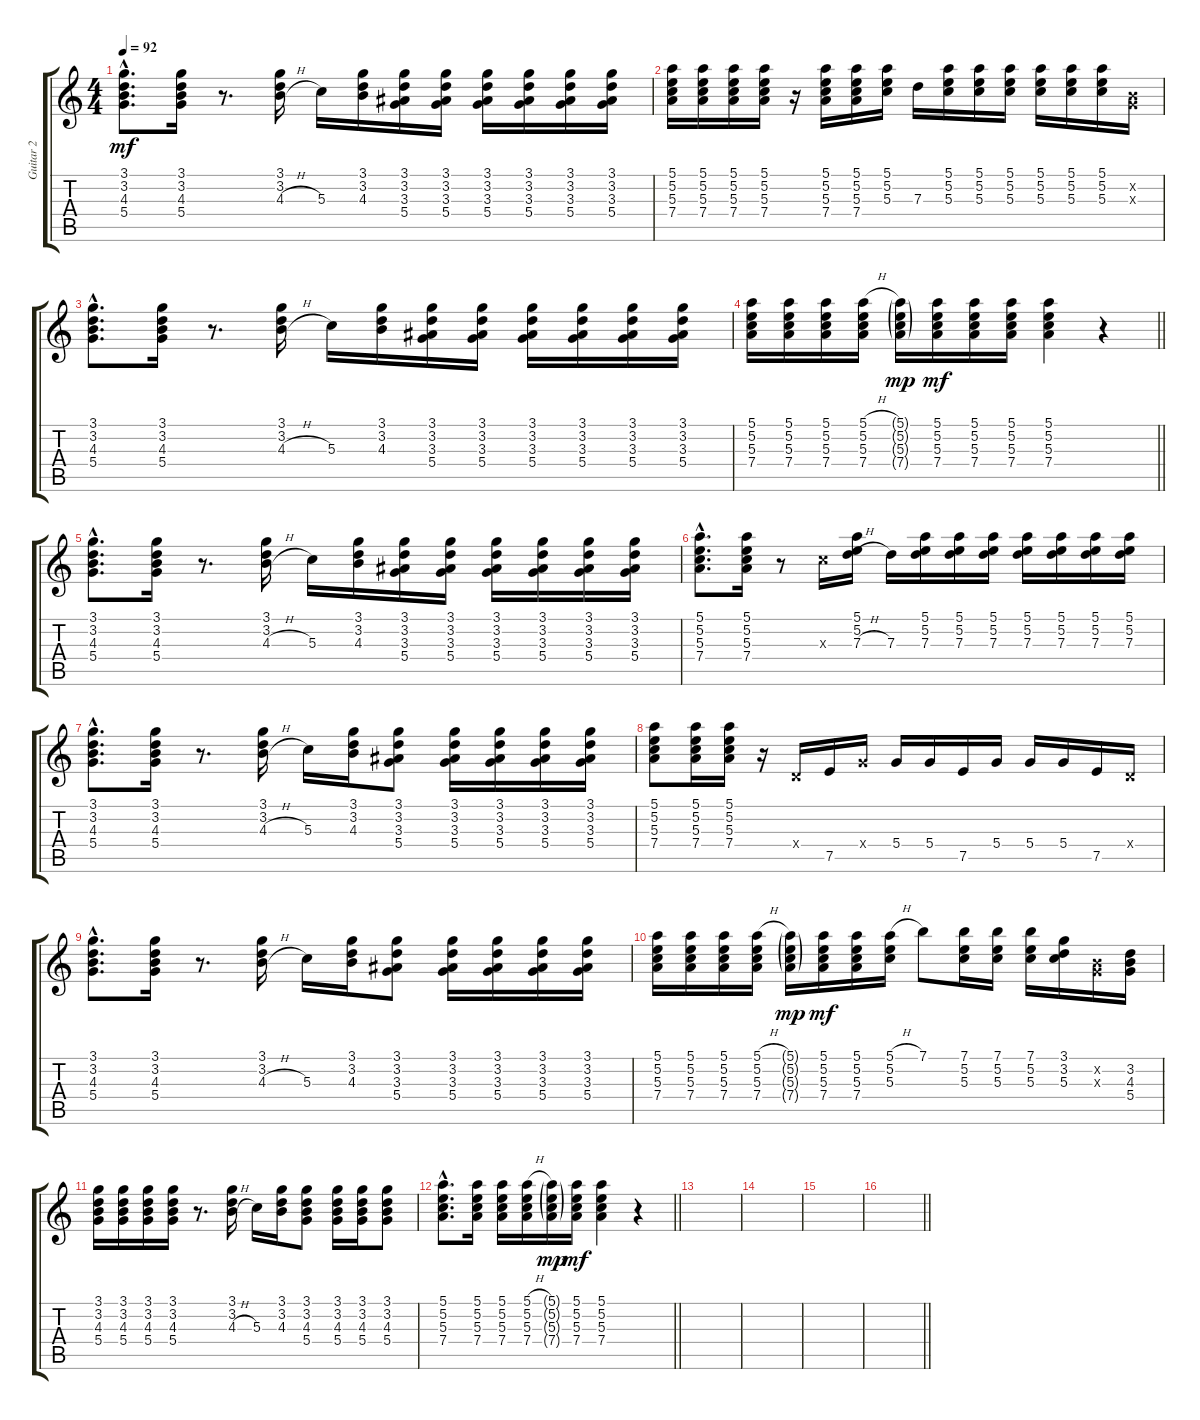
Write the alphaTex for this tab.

\track ("Guitar 2" "Guitar 2") {instrument electricguitarclean}
\staff {score tabs}
\tuning (E4 B3 G3 D3 A2 E2) {hide}
\ts (4 4)
\tempo 92
\clef g2
\ks c
(3.1{hac} 3.2{hac} 4.3{hac} 5.4{hac}).8{d dy mf} (3.1 3.2 4.3 5.4).16 r.8{d} (3.1 3.2 4.3{h}).16 5.3.16 (3.1 3.2 4.3).16 (3.1 3.2 3.3 5.4).16 (3.1 3.2 3.3 5.4).16 (3.1 3.2 3.3 5.4).16 (3.1 3.2 3.3 5.4).16 (3.1 3.2 3.3 5.4).16 (3.1 3.2 3.3 5.4).16 |
(5.1 5.2 5.3 7.4).16 (5.1 5.2 5.3 7.4).16 (5.1 5.2 5.3 7.4).16 (5.1 5.2 5.3 7.4).16 r.16 (5.1 5.2 5.3 7.4).16 (5.1 5.2 5.3 7.4).16 (5.1 5.2 5.3).16 7.3.16 (5.1 5.2 5.3).16 (5.1 5.2 5.3).16 (5.1 5.2 5.3).16 (5.1 5.2 5.3).16 (5.1 5.2 5.3).16 (5.1 5.2 5.3).16 (0.2{x} 0.3{x}).16 |
(3.1{hac} 3.2{hac} 4.3{hac} 5.4{hac}).8{d} (3.1 3.2 4.3 5.4).16 r.8{d} (3.1 3.2 4.3{h}).16 5.3.16 (3.1 3.2 4.3).16 (3.1 3.2 3.3 5.4).16 (3.1 3.2 3.3 5.4).16 (3.1 3.2 3.3 5.4).16 (3.1 3.2 3.3 5.4).16 (3.1 3.2 3.3 5.4).16 (3.1 3.2 3.3 5.4).16 |
\barLineRight lightlight
(5.1 5.2 5.3 7.4).16 (5.1 5.2 5.3 7.4).16 (5.1 5.2 5.3 7.4).16 (5.1{h} 5.2 5.3 7.4).16 (5.1{g} 5.2{g} 5.3{g} 7.4{g}).16{dy mp} (5.1 5.2 5.3 7.4).16{dy mf} (5.1 5.2 5.3 7.4).16 (5.1 5.2 5.3 7.4).16 (5.1 5.2 5.3 7.4).4 r.4 |
(3.1{hac} 3.2{hac} 4.3{hac} 5.4{hac}).8{d} (3.1 3.2 4.3 5.4).16 r.8{d} (3.1 3.2 4.3{h}).16 5.3.16 (3.1 3.2 4.3).16 (3.1 3.2 3.3 5.4).16 (3.1 3.2 3.3 5.4).16 (3.1 3.2 3.3 5.4).16 (3.1 3.2 3.3 5.4).16 (3.1 3.2 3.3 5.4).16 (3.1 3.2 3.3 5.4).16 |
(5.1{hac} 5.2{hac} 5.3{hac} 7.4{hac}).8{d} (5.1 5.2 5.3 7.4).16 r.8 5.3{x}.16 (5.1 5.2 7.3{h}).16 7.3.16 (5.1 5.2 7.3).16 (5.1 5.2 7.3).16 (5.1 5.2 7.3).16 (5.1 5.2 7.3).16 (5.1 5.2 7.3).16 (5.1 5.2 7.3).16 (5.1 5.2 7.3).16 |
(3.1{hac} 3.2{hac} 4.3{hac} 5.4{hac}).8{d} (3.1 3.2 4.3 5.4).16 r.8{d} (3.1 3.2 4.3{h}).16 5.3.16 (3.1 3.2 4.3).16 (3.1 3.2 3.3 5.4).8 (3.1 3.2 3.3 5.4).16 (3.1 3.2 3.3 5.4).16 (3.1 3.2 3.3 5.4).16 (3.1 3.2 3.3 5.4).16 |
(5.1 5.2 5.3 7.4).8 (5.1 5.2 5.3 7.4).16 (5.1 5.2 5.3 7.4).16 r.16 0.4{x}.16 7.5.16 5.4{x}.16 5.4.16 5.4.16 7.5.16 5.4.16 5.4.16 5.4.16 7.5.16 0.4{x}.16 |
(3.1{hac} 3.2{hac} 4.3{hac} 5.4{hac}).8{d} (3.1 3.2 4.3 5.4).16 r.8{d} (3.1 3.2 4.3{h}).16 5.3.16 (3.1 3.2 4.3).16 (3.1 3.2 3.3 5.4).8 (3.1 3.2 3.3 5.4).16 (3.1 3.2 3.3 5.4).16 (3.1 3.2 3.3 5.4).16 (3.1 3.2 3.3 5.4).16 |
(5.1 5.2 5.3 7.4).16 (5.1 5.2 5.3 7.4).16 (5.1 5.2 5.3 7.4).16 (5.1{h} 5.2 5.3 7.4).16 (5.1{g} 5.2{g} 5.3{g} 7.4{g}).16{dy mp} (5.1 5.2 5.3 7.4).16{dy mf} (5.1 5.2 5.3 7.4).16 (5.1{h} 5.2 5.3).16 7.1.8 (7.1 5.2 5.3).16 (7.1 5.2 5.3).16 (7.1 5.2 5.3).16 (3.1 3.2 5.3).16 (0.2{x} 0.3{x}).16 (3.2 4.3 5.4).16 |
(3.1 3.2 4.3 5.4).16 (3.1 3.2 4.3 5.4).16 (3.1 3.2 4.3 5.4).16 (3.1 3.2 4.3 5.4).16 r.8{d} (3.1 3.2 4.3{h}).16 5.3.16 (3.1 3.2 4.3).16 (3.1 3.2 4.3 5.4).8 (3.1 3.2 4.3 5.4).16 (3.1 3.2 4.3 5.4).16 (3.1 3.2 4.3 5.4).8 |
\barLineRight lightlight
(5.1{hac} 5.2{hac} 5.3{hac} 7.4{hac}).8{d} (5.1 5.2 5.3 7.4).16 (5.1 5.2 5.3 7.4).16 (5.1{h} 5.2 5.3 7.4).16 (5.1{g} 5.2{g} 5.3{g} 7.4{g}).16{dy mp} (5.1 5.2 5.3 7.4).16{dy mf} (5.1 5.2 5.3 7.4).4 r.4 |
|
|
|
\barLineRight lightlight
